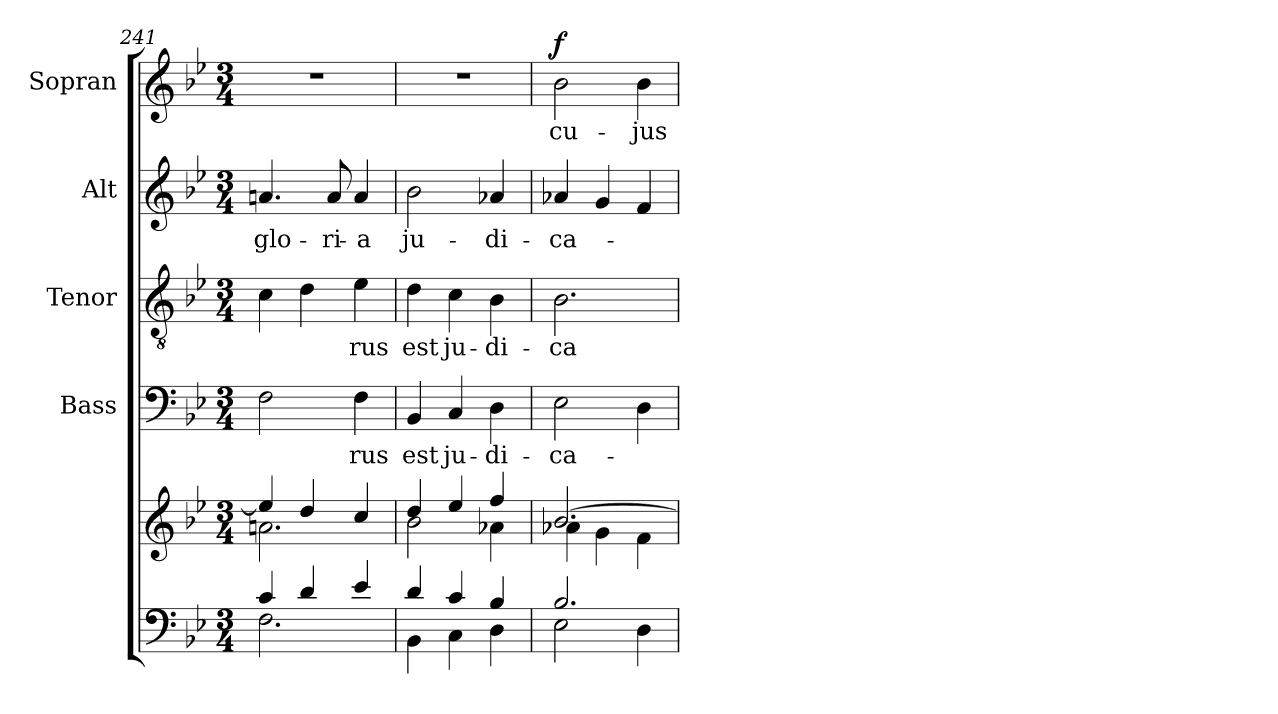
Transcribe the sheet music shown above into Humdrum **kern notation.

**kern	**kern	**kern	**text	**kern	**text	**kern	**text	**kern	**text	**dynam
*part5	*part5	*part4	*part4	*part3	*part3	*part2	*part2	*part1	*part1	*part1
*staff6	*staff5	*staff4	*staff4	*staff3	*staff3	*staff2	*staff2	*staff1	*staff1	*staff1
*	*	*I"Bass	*	*I"Tenor	*	*I"Alt	*	*I"Sopran	*	*
*	*	*I'B.	*	*I'T.	*	*I'A.	*	*I'S.	*	*
*clefF4	*clefG2	*clefF4	*	*clefGv2	*	*clefG2	*	*clefG2	*	*
*k[b-e-]	*k[b-e-]	*k[b-e-]	*	*k[b-e-]	*	*k[b-e-]	*	*k[b-e-]	*	*
*B-:	*B-:	*B-:	*	*B-:	*	*B-:	*	*B-:	*	*
*M3/4	*M3/4	*M3/4	*	*M3/4	*	*M3/4	*	*M3/4	*	*
=241	=241	=241	=241	=241	=241	=241	=241	=241	=241	=241
*^	*^	*	*	*	*	*	*	*	*	*
!	!	!	!	!	!	!	!	!	!LO:LY:b	!	!	!
4c/	2.F\	4ee-/]	2.an\	2F\	.	4c\	.	4.an/	glo-	2.r	.	.
4d/	.	4dd/	.	.	.	4d\	.	.	.	.	.	.
!	!	!	!	!	!	!	!	!	!LO:LY:b	!	!	!
.	.	.	.	.	.	.	.	8a/	-ri-	.	.	.
!	!	!	!	!	!LO:LY:b	!	!LO:LY:b	!	!LO:LY:b	!	!	!
4e-/	.	4cc/	.	4F\	-rus	4e-\	-rus	4a/	-a	.	.	.
!!LO:LB:g=z
=242	=242	=242	=242	=242	=242	=242	=242	=242	=242	=242	=242	=242
!	!	!	!	!	!LO:LY:b	!	!LO:LY:b	!	!LO:LY:b	!	!	!
4d/	4BB-\	4dd/	2b-\	4BB-/	est	4d\	est	2b-\	ju-	2.r	.	.
!	!	!	!	!	!LO:LY:b	!	!LO:LY:b	!	!	!	!	!
4c/	4C\	4ee-/	.	4C/	ju-	4c\	ju-	.	.	.	.	.
!	!	!	!	!	!LO:LY:b	!	!LO:LY:b	!	!LO:LY:b	!	!	!
4B-/	4D\	4ff/	4a-X\	4D\	-di-	4B-\	-di-	4a-X/	-di-	.	.	.
=243	=243	=243	=243	=243	=243	=243	=243	=243	=243	=243	=243	=243
!	!	!	!	!	!LO:LY:b	!	!LO:LY:b	!	!LO:LY:b	!	!LO:LY:b	!LO:DY:a
2.B-/	2E-\	[>2.b-/	4a-X\	2E-\	-ca-	2.B-\	-ca-	4a-X/	-ca-	2b-\	cu-	f
.	.	.	4g\	.	.	.	.	4g/	.	.	.	.
!	!	!	!	!	!	!	!	!	!	!	!LO:LY:b	!
.	4D\	.	4f\	4D\	.	.	.	4f/	.	4b-\	-jus	.
*v	*v	*	*	*	*	*	*	*	*	*	*	*
*	*v	*v	*	*	*	*	*	*	*	*	*
=	=	=	=	=	=	=	=	=	=	=
*-	*-	*-	*-	*-	*-	*-	*-	*-	*-	*-
